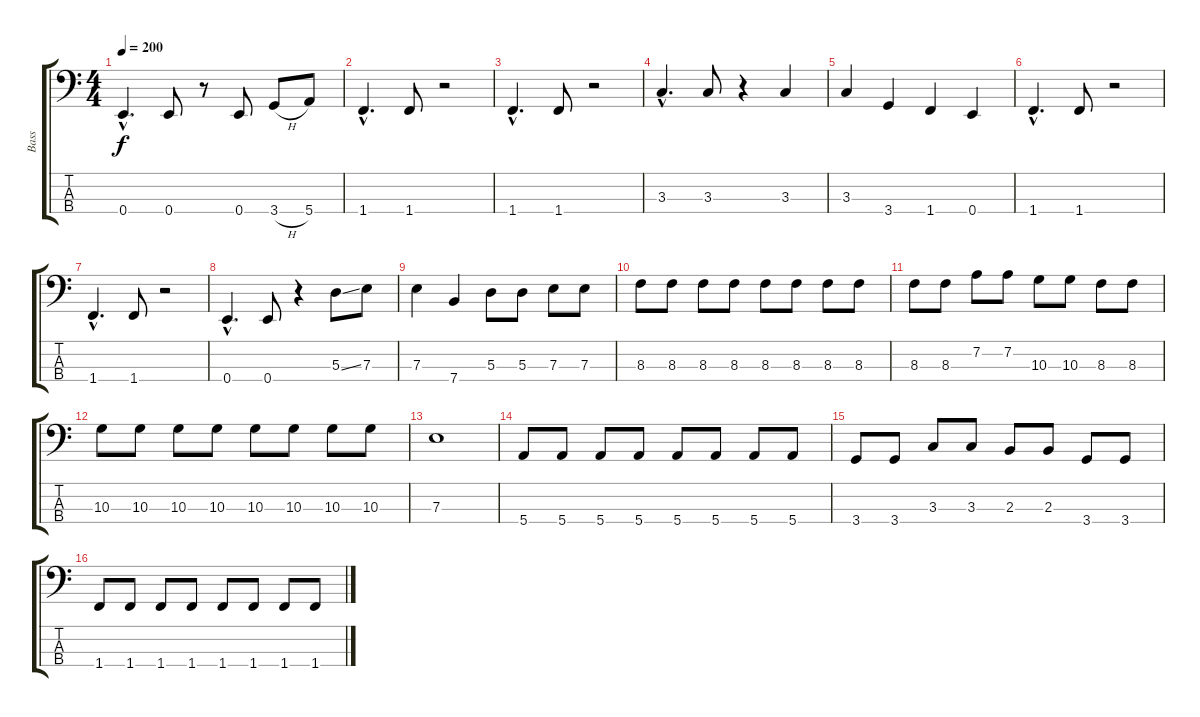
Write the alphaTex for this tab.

\track ("Bass" "Bass") {instrument electricbassfinger}
\staff {score tabs}
\tuning (G2 D2 A1 E1) {hide}
\ts (4 4)
\tempo 200
\clef f4
\ks c
0.4{hac}.4{d dy f} 0.4.8 r.8 0.4.8 3.4{h}.8 5.4.8 |
1.4{hac}.4{d} 1.4.8 r.2 |
1.4{hac}.4{d} 1.4.8 r.2 |
3.3{hac}.4{d} 3.3.8 r.4 3.3.4 |
3.3.4 3.4.4 1.4.4 0.4.4 |
1.4{hac}.4{d} 1.4.8 r.2 |
1.4{hac}.4{d} 1.4.8 r.2 |
0.4{hac}.4{d} 0.4.8 r.4 5.3{ss}.8 7.3.8 |
7.3.4 7.4.4 5.3.8 5.3.8 7.3.8 7.3.8 |
8.3.8 8.3.8 8.3.8 8.3.8 8.3.8 8.3.8 8.3.8 8.3.8 |
8.3.8 8.3.8 7.2.8 7.2.8 10.3.8 10.3.8 8.3.8 8.3.8 |
10.3.8 10.3.8 10.3.8 10.3.8 10.3.8 10.3.8 10.3.8 10.3.8 |
7.3.1 |
5.4.8 5.4.8 5.4.8 5.4.8 5.4.8 5.4.8 5.4.8 5.4.8 |
3.4.8 3.4.8 3.3.8 3.3.8 2.3.8 2.3.8 3.4.8 3.4.8 |
1.4.8 1.4.8 1.4.8 1.4.8 1.4.8 1.4.8 1.4.8 1.4.8
